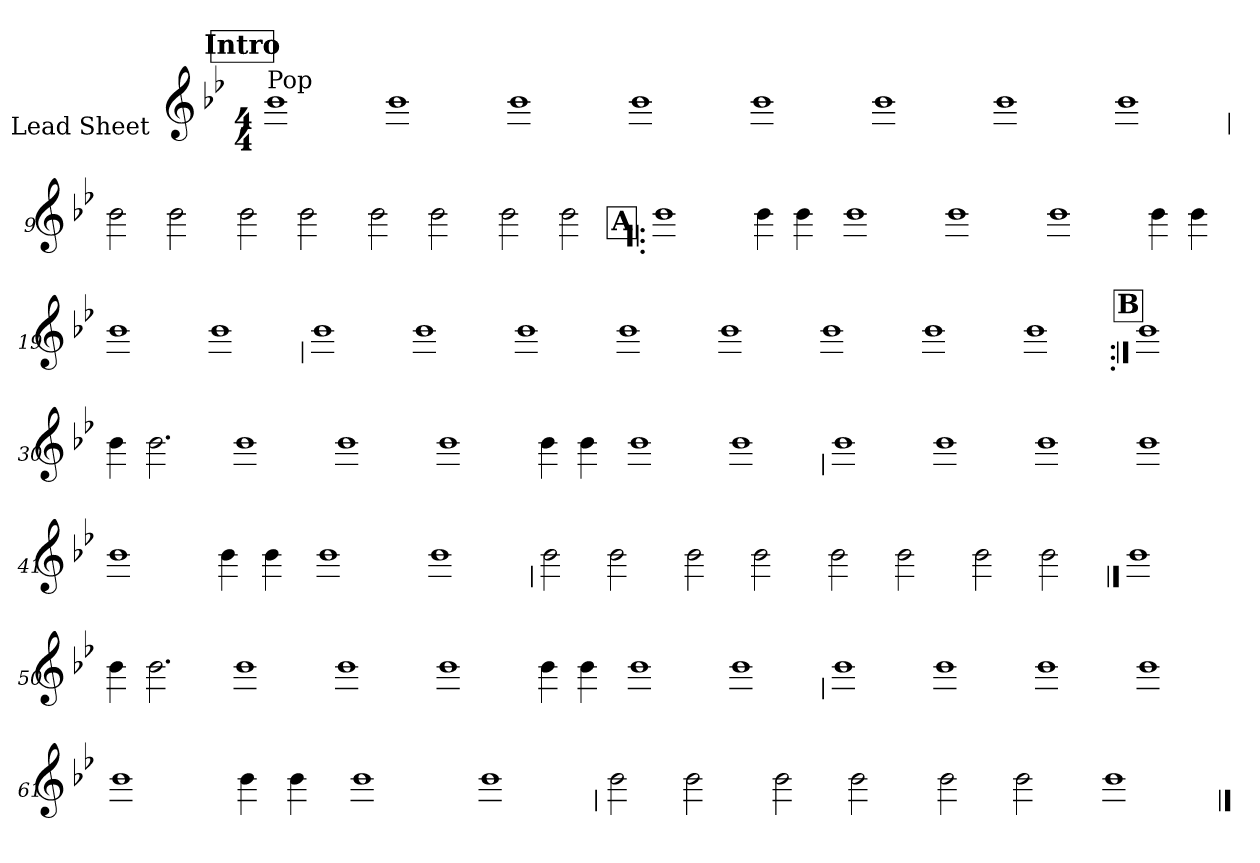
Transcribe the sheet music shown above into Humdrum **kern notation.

**kern
*part1
*staff1
*I"Lead Sheet
*stria0
*clefG2
*k[b-e-]
*B-:
*M4/4
*MM180
!!LO:REH:place=s1:a:t=Intro
=1||
!LO:TX:a:t=Pop
1b-
=2-
1b-
=3-
1b-
=4-
1b-
=5-
1b-
=6-
1b-
=7-
1b-
=8-
1b-
!!LO:LB:g=z
=9
2b-
2b-
=10-
2b-
2b-
=11-
2b-
2b-
=12-
2b-
2b-
!!LO:LB:g=z
!!LO:REH:place=s1:a:t=A
=13!|:
1b-
=14-
4b-
4b-
=15-
1b-
=16-
1b-
=17-
1b-
=18-
4b-
4b-
=19-
1b-
=20-
1b-
!!LO:LB:g=z
=21
1b-
=22-
1b-
=23-
1b-
=24-
1b-
=25-
1b-
=26-
1b-
=27-
1b-
=28-
1b-
!!LO:LB:g=z
!!LO:REH:place=s1:a:t=B
=29:|!
1b-
=30-
4b-
2.b-
=31-
1b-
=32-
1b-
=33-
1b-
=34-
4b-
4b-
=35-
1b-
=36-
1b-
!!LO:LB:g=z
=37
1b-
=38-
1b-
=39-
1b-
=40-
1b-
=41-
1b-
=42-
4b-
4b-
=43-
1b-
=44-
1b-
!!LO:LB:g=z
=45
2b-
2b-
=46-
2b-
2b-
=47-
2b-
2b-
=48-
2b-
2b-
!!LO:LB:g=z
==49
1b-
=50-
4b-
2.b-
=51-
1b-
=52-
1b-
=53-
1b-
=54-
4b-
4b-
=55-
1b-
=56-
1b-
!!LO:LB:g=z
=57
1b-
=58-
1b-
=59-
1b-
=60-
1b-
=61-
1b-
=62-
4b-
4b-
=63-
1b-
=64-
1b-
!!LO:LB:g=z
=65
2b-
2b-
=66-
2b-
2b-
=67-
2b-
2b-
=68-
1b-
==
*-
